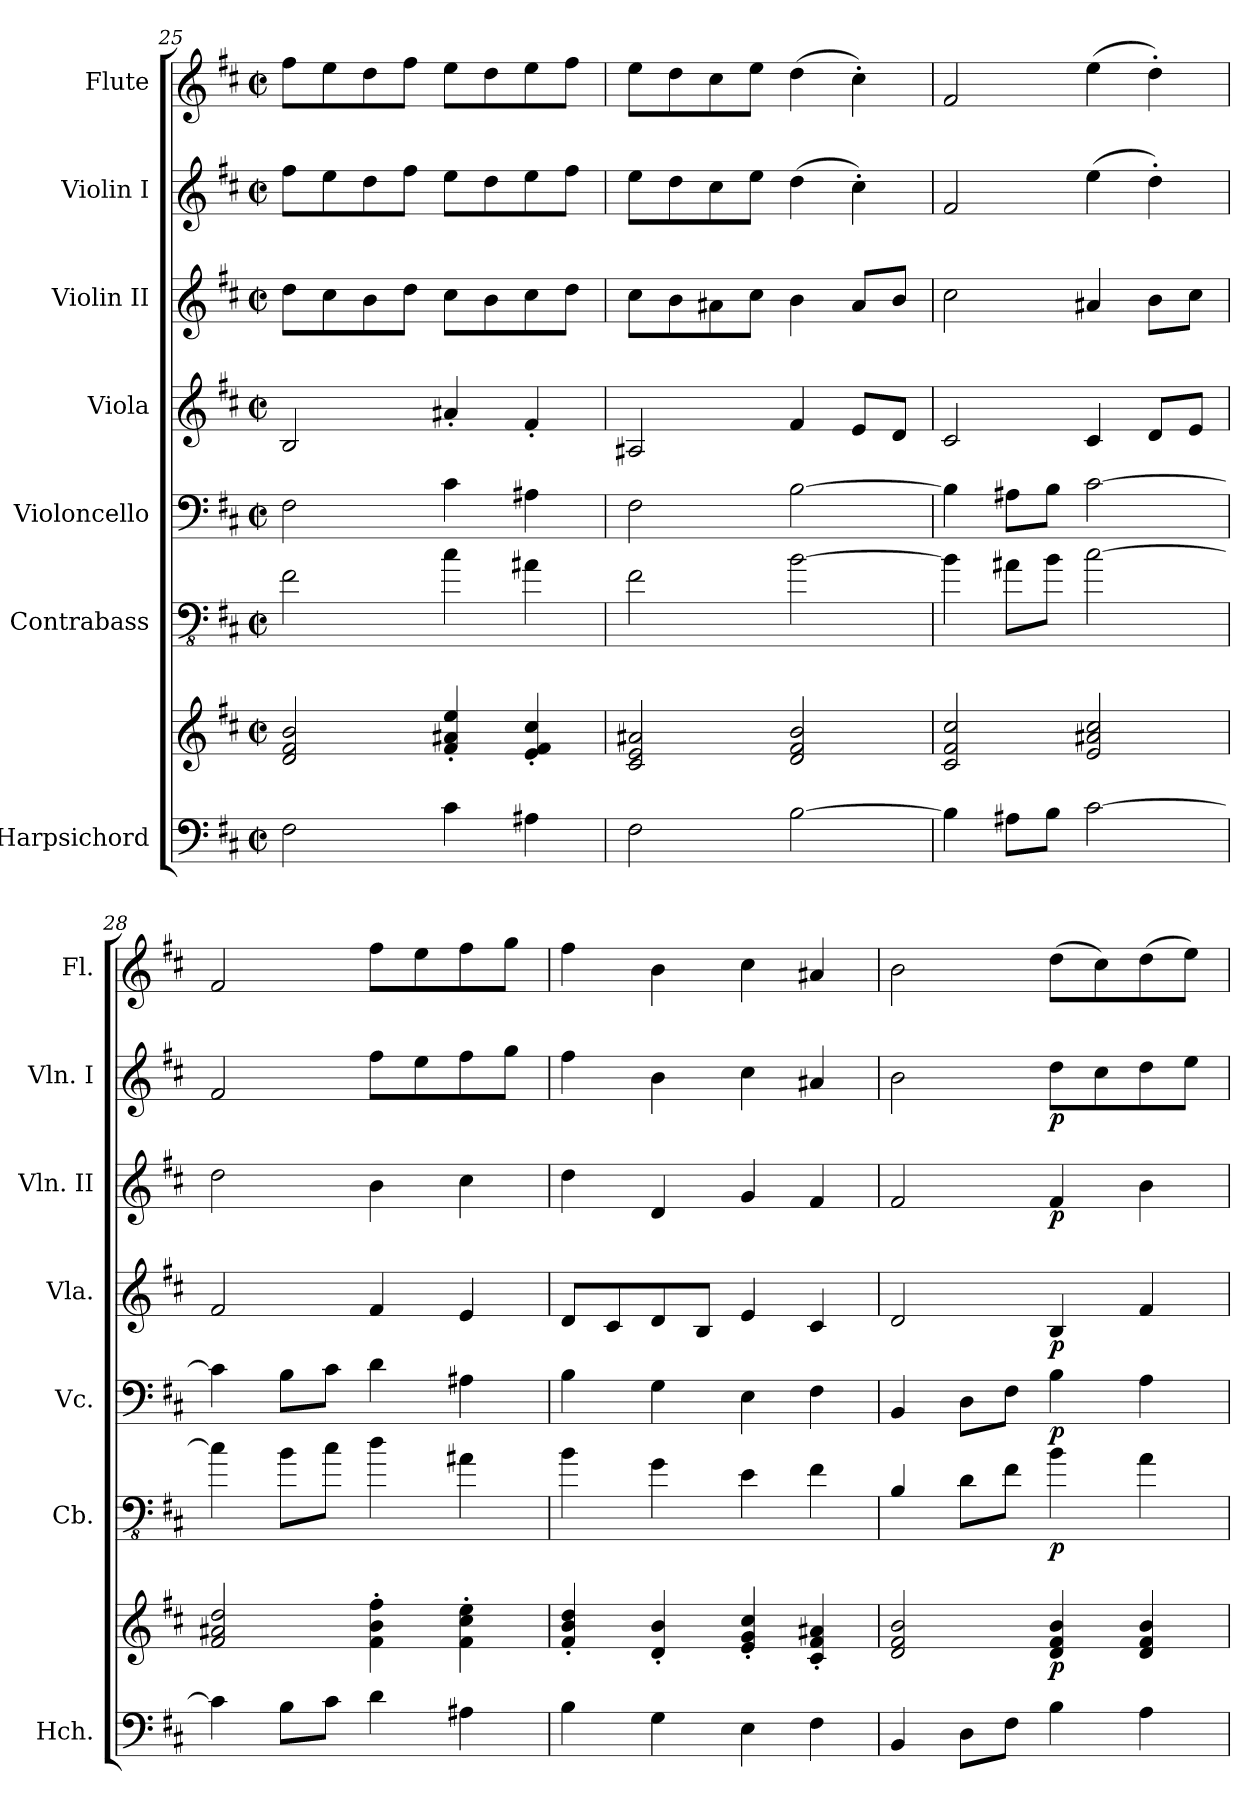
**kern	**kern	**dynam	**kern	**dynam	**kern	**dynam	**kern	**dynam	**kern	**dynam	**kern	**dynam	**kern
*part7	*part7	*part7	*part6	*part6	*part5	*part5	*part4	*part4	*part3	*part3	*part2	*part2	*part1
*staff8	*staff7	*staff7/8	*staff6	*staff6	*staff5	*staff5	*staff4	*staff4	*staff3	*staff3	*staff2	*staff2	*staff1
*I"Harpsichord	*	*	*I"Contrabass	*	*I"Violoncello	*	*I"Viola	*	*I"Violin II	*	*I"Violin I	*	*I"Flute
*I'Hch.	*	*	*I'Cb.	*	*I'Vc.	*	*I'Vla.	*	*I'Vln. II	*	*I'Vln. I	*	*I'Fl.
*clefF4	*clefG2	*	*clefFv4	*	*clefF4	*	*clefG2	*	*clefG2	*	*clefG2	*	*clefG2
*	*	*	*ITrd7c12	*	*	*	*	*	*	*	*	*	*
*k[f#c#]	*k[f#c#]	*	*k[f#c#]	*	*k[f#c#]	*	*k[f#c#]	*	*k[f#c#]	*	*k[f#c#]	*	*k[f#c#]
*M2/2	*M2/2	*	*M2/2	*	*M2/2	*	*M2/2	*	*M2/2	*	*M2/2	*	*M2/2
*met(c|)	*met(c|)	*	*met(c|)	*	*met(c|)	*	*met(c|)	*	*met(c|)	*	*met(c|)	*	*met(c|)
=25	=25	=25	=25	=25	=25	=25	=25	=25	=25	=25	=25	=25	=25
2F#\	2d/ 2f#/ 2b/	.	2FF#\	.	2F#\	.	2B/	.	8dd\L	.	8ff#\L	.	8ff#\L
.	.	.	.	.	.	.	.	.	8cc#\	.	8ee\	.	8ee\
.	.	.	.	.	.	.	.	.	8b\	.	8dd\	.	8dd\
.	.	.	.	.	.	.	.	.	8dd\J	.	8ff#\J	.	8ff#\J
4c#\	4f#/' 4a#X/' 4ee/'	.	4C#\	.	4c#\	.	4a#X'/	.	8cc#\L	.	8ee\L	.	8ee\L
.	.	.	.	.	.	.	.	.	8b\	.	8dd\	.	8dd\
4A#X\	4e/' 4f#/' 4cc#/'	.	4AA#X\	.	4A#X\	.	4f#'/	.	8cc#\	.	8ee\	.	8ee\
.	.	.	.	.	.	.	.	.	8dd\J	.	8ff#\J	.	8ff#\J
=26	=26	=26	=26	=26	=26	=26	=26	=26	=26	=26	=26	=26	=26
2F#\	2c#/ 2e/ 2a#X/	.	2FF#\	.	2F#\	.	2A#X/	.	8cc#\L	.	8ee\L	.	8ee\L
.	.	.	.	.	.	.	.	.	8b\	.	8dd\	.	8dd\
.	.	.	.	.	.	.	.	.	8a#X\	.	8cc#\	.	8cc#\
.	.	.	.	.	.	.	.	.	8cc#\J	.	8ee\J	.	8ee\J
[2B\	2d/ 2f#/ 2b/	.	[2BB\	.	[2B\	.	4f#/	.	4b\	.	(4dd\	.	(4dd\
.	.	.	.	.	.	.	8e/L	.	8a#/L	.	4cc#'\)	.	4cc#'\)
.	.	.	.	.	.	.	8d/J	.	8b/J	.	.	.	.
!!LO:PB:g=z
=27	=27	=27	=27	=27	=27	=27	=27	=27	=27	=27	=27	=27	=27
4B\]	2c#/ 2f#/ 2cc#/	.	4BB\]	.	4B\]	.	2c#/	.	2cc#\	.	2f#/	.	2f#/
8A#X\L	.	.	8AA#X\L	.	8A#X\L	.	.	.	.	.	.	.	.
8B\J	.	.	8BB\J	.	8B\J	.	.	.	.	.	.	.	.
[2c#\	2e/ 2a#X/ 2cc#/	.	[2C#\	.	[2c#\	.	4c#/	.	4a#X/	.	(4ee\	.	(4ee\
.	.	.	.	.	.	.	8d/L	.	8b\L	.	4dd'\)	.	4dd'\)
.	.	.	.	.	.	.	8e/J	.	8cc#\J	.	.	.	.
=28	=28	=28	=28	=28	=28	=28	=28	=28	=28	=28	=28	=28	=28
4c#\]	2f#/ 2a#X/ 2dd/	.	4C#\]	.	4c#\]	.	2f#/	.	2dd\	.	2f#/	.	2f#/
8B\L	.	.	8BB\L	.	8B\L	.	.	.	.	.	.	.	.
8c#\J	.	.	8C#\J	.	8c#\J	.	.	.	.	.	.	.	.
4d\	4f#\' 4b\' 4ff#\'	.	4D\	.	4d\	.	4f#/	.	4b\	.	8ff#\L	.	8ff#\L
.	.	.	.	.	.	.	.	.	.	.	8ee\	.	8ee\
4A#X\	4f#\' 4cc#\' 4ee\'	.	4AA#X\	.	4A#X\	.	4e/	.	4cc#\	.	8ff#\	.	8ff#\
.	.	.	.	.	.	.	.	.	.	.	8gg\J	.	8gg\J
=29	=29	=29	=29	=29	=29	=29	=29	=29	=29	=29	=29	=29	=29
4B\	4f#/' 4b/' 4dd/'	.	4BB\	.	4B\	.	8d/L	.	4dd\	.	4ff#\	.	4ff#\
.	.	.	.	.	.	.	8c#/	.	.	.	.	.	.
4G\	4d/' 4b/'	.	4GG\	.	4G\	.	8d/	.	4d/	.	4b\	.	4b\
.	.	.	.	.	.	.	8B/J	.	.	.	.	.	.
4E\	4e/' 4g/' 4cc#/'	.	4EE\	.	4E\	.	4e/	.	4g/	.	4cc#\	.	4cc#\
4F#\	4c#/' 4f#/' 4a#X/'	.	4FF#\	.	4F#\	.	4c#/	.	4f#/	.	4a#X/	.	4a#X/
=30	=30	=30	=30	=30	=30	=30	=30	=30	=30	=30	=30	=30	=30
4BB/	2d/ 2f#/ 2b/	.	4BBB/	.	4BB/	.	2d/	.	2f#/	.	2b\	.	2b\
8D\L	.	.	8DD\L	.	8D\L	.	.	.	.	.	.	.	.
8F#\J	.	.	8FF#\J	.	8F#\J	.	.	.	.	.	.	.	.
!	!	!LO:DY:b	!	!LO:DY:b	!	!LO:DY:b	!	!LO:DY:b	!	!LO:DY:b	!	!LO:DY:b	!
4B\	4d/ 4f#/ 4b/	p	4BB\	p	4B\	p	4B/	p	4f#/	p	8dd\L	p	(8dd\L
.	.	.	.	.	.	.	.	.	.	.	8cc#\	.	8cc#\)
4A\	4d/ 4f#/ 4b/	.	4AA\	.	4A\	.	4f#/	.	4b\	.	8dd\	.	(8dd\
.	.	.	.	.	.	.	.	.	.	.	8ee\J	.	8ee\J)
=	=	=	=	=	=	=	=	=	=	=	=	=	=
*-	*-	*-	*-	*-	*-	*-	*-	*-	*-	*-	*-	*-	*-
